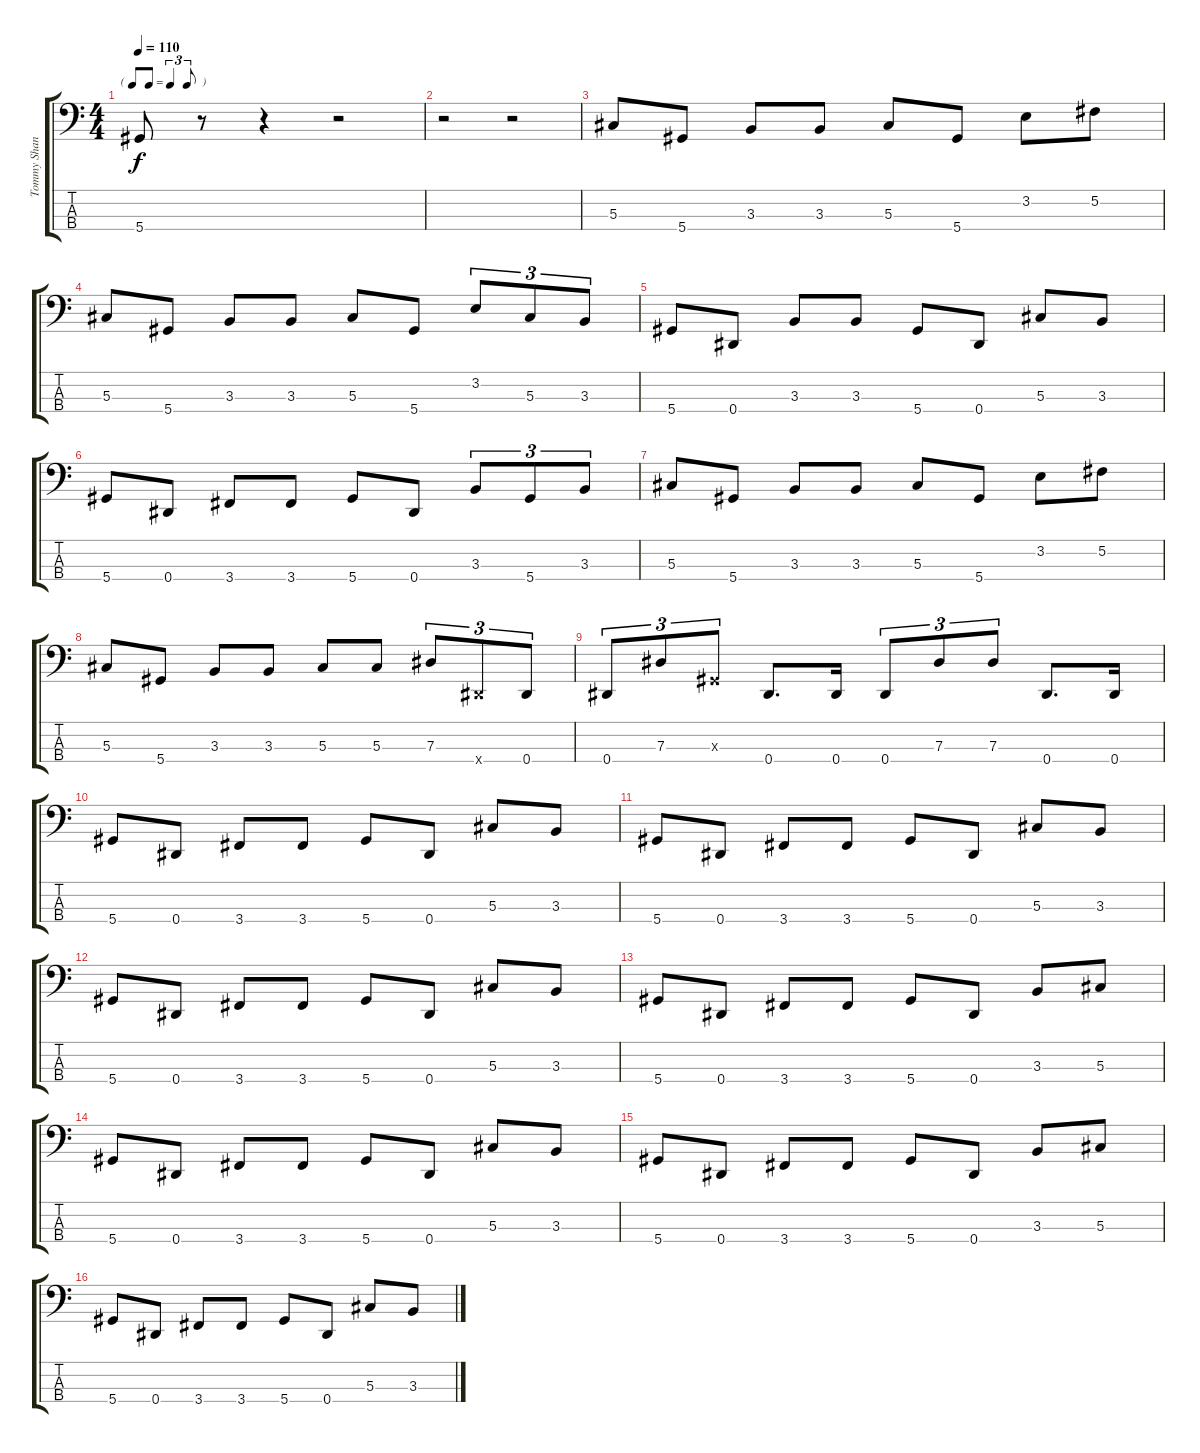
\track ("Tommy Shannon" "Tommy Shan") {instrument electricbassfinger}
\staff {score tabs}
\tuning (Gb2 Db2 Ab1 Eb1) {hide}
\ts (4 4)
\tf triplet8th
\tempo 110
\clef f4
\ks c
5.4.8{dy f} r.8 r.4 r.2 |
r.2 r.2 |
5.3.8 5.4.8 3.3.8 3.3.8 5.3.8 5.4.8 3.2.8 5.2.8 |
5.3.8 5.4.8 3.3.8 3.3.8 5.3.8 5.4.8 3.2.8{tu (3 2)} 5.3.8{tu (3 2)} 3.3.8{tu (3 2)} |
5.4.8 0.4.8 3.3.8 3.3.8 5.4.8 0.4.8 5.3.8 3.3.8 |
5.4.8 0.4.8 3.4.8 3.4.8 5.4.8 0.4.8 3.3.8{tu (3 2)} 5.4.8{tu (3 2)} 3.3.8{tu (3 2)} |
5.3.8 5.4.8 3.3.8 3.3.8 5.3.8 5.4.8 3.2.8 5.2.8 |
5.3.8 5.4.8 3.3.8 3.3.8 5.3.8 5.3.8 7.3.8{tu (3 2)} 0.4{x}.8{tu (3 2)} 0.4.8{tu (3 2)} |
0.4.8{tu (3 2)} 7.3.8{tu (3 2)} 0.3{x}.8{tu (3 2)} 0.4.8{d} 0.4.16 0.4.8{tu (3 2)} 7.3.8{tu (3 2)} 7.3.8{tu (3 2)} 0.4.8{d} 0.4.16 |
5.4.8 0.4.8 3.4.8 3.4.8 5.4.8 0.4.8 5.3.8 3.3.8 |
5.4.8 0.4.8 3.4.8 3.4.8 5.4.8 0.4.8 5.3.8 3.3.8 |
5.4.8 0.4.8 3.4.8 3.4.8 5.4.8 0.4.8 5.3.8 3.3.8 |
5.4.8 0.4.8 3.4.8 3.4.8 5.4.8 0.4.8 3.3.8 5.3.8 |
5.4.8 0.4.8 3.4.8 3.4.8 5.4.8 0.4.8 5.3.8 3.3.8 |
5.4.8 0.4.8 3.4.8 3.4.8 5.4.8 0.4.8 3.3.8 5.3.8 |
5.4.8 0.4.8 3.4.8 3.4.8 5.4.8 0.4.8 5.3.8 3.3.8
